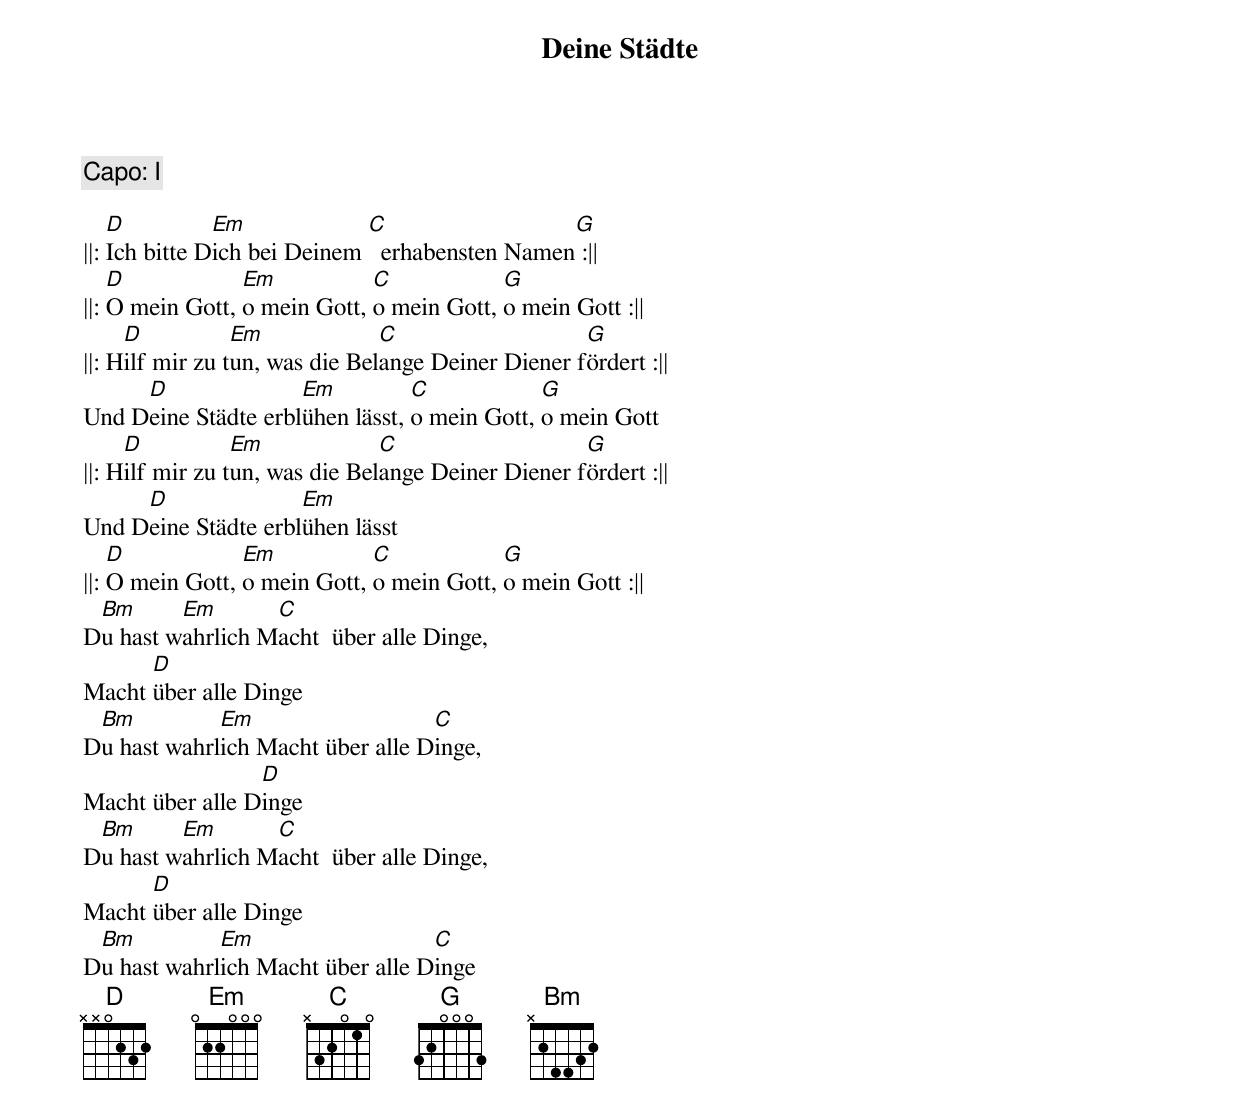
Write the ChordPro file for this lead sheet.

{title: Deine Städte}
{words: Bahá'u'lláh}
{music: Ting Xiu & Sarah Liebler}
{c: Capo: I}

||: [D]Ich bitte D[Em]ich bei Deinem [C]  erhabensten Namen[G] :||
||: [D]O mein Gott, [Em]o mein Gott, [C]o mein Gott, [G]o mein Gott :||
||: H[D]ilf mir zu t[Em]un, was die Bel[C]ange Deiner Diener f[G]ördert :||
Und D[D]eine Städte erbl[Em]ühen lässt, [C]o mein Gott, [G]o mein Gott
||: H[D]ilf mir zu t[Em]un, was die Bel[C]ange Deiner Diener f[G]ördert :||
Und D[D]eine Städte erbl[Em]ühen lässt
||: [D]O mein Gott, [Em]o mein Gott, [C]o mein Gott, [G]o mein Gott :||
D[Bm]u hast w[Em]ahrlich M[C]acht  über alle Dinge,
Macht [D]über alle Dinge
D[Bm]u hast wahrl[Em]ich Macht über alle D[C]inge,
Macht über alle D[D]inge
D[Bm]u hast w[Em]ahrlich M[C]acht  über alle Dinge,
Macht [D]über alle Dinge
D[Bm]u hast wahrl[Em]ich Macht über alle D[C]inge
